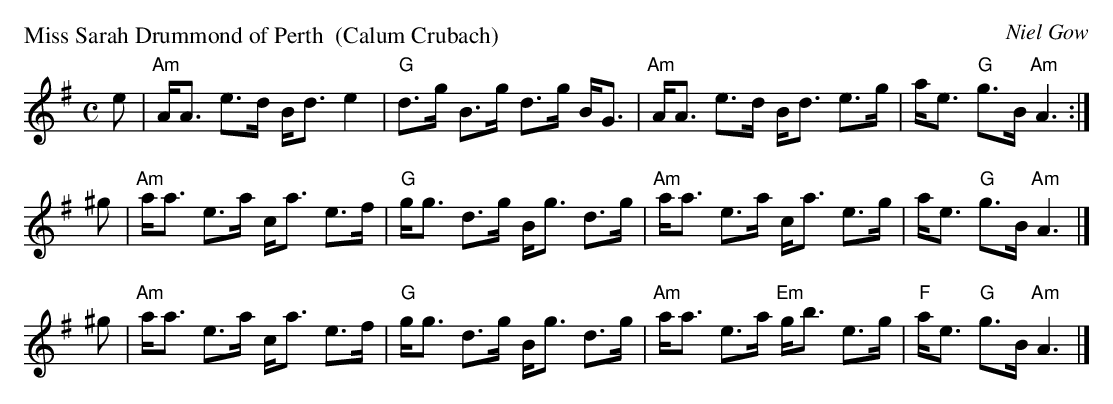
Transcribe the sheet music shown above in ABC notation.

X:1
P: Miss Sarah Drummond of Perth  (Calum Crubach)
C: Niel Gow
M: C
L: 1/8
K: ADor
 e | "Am"A<A e>d B<d e2  | "G"d>g B>g d>g B<G | "Am"A<A e>d     B<d e>g |    a<e "G"g>B "Am"A3 :|
^g | "Am"a<a e>a c<a e>f | "G"g<g d>g B<g d>g | "Am"a<a e>a     c<a e>g |    a<e "G"g>B "Am"A3 |]
^g | "Am"a<a e>a c<a e>f | "G"g<g d>g B<g d>g | "Am"a<a e>a "Em"g<b e>g | "F"a<e "G"g>B "Am"A3 |]
